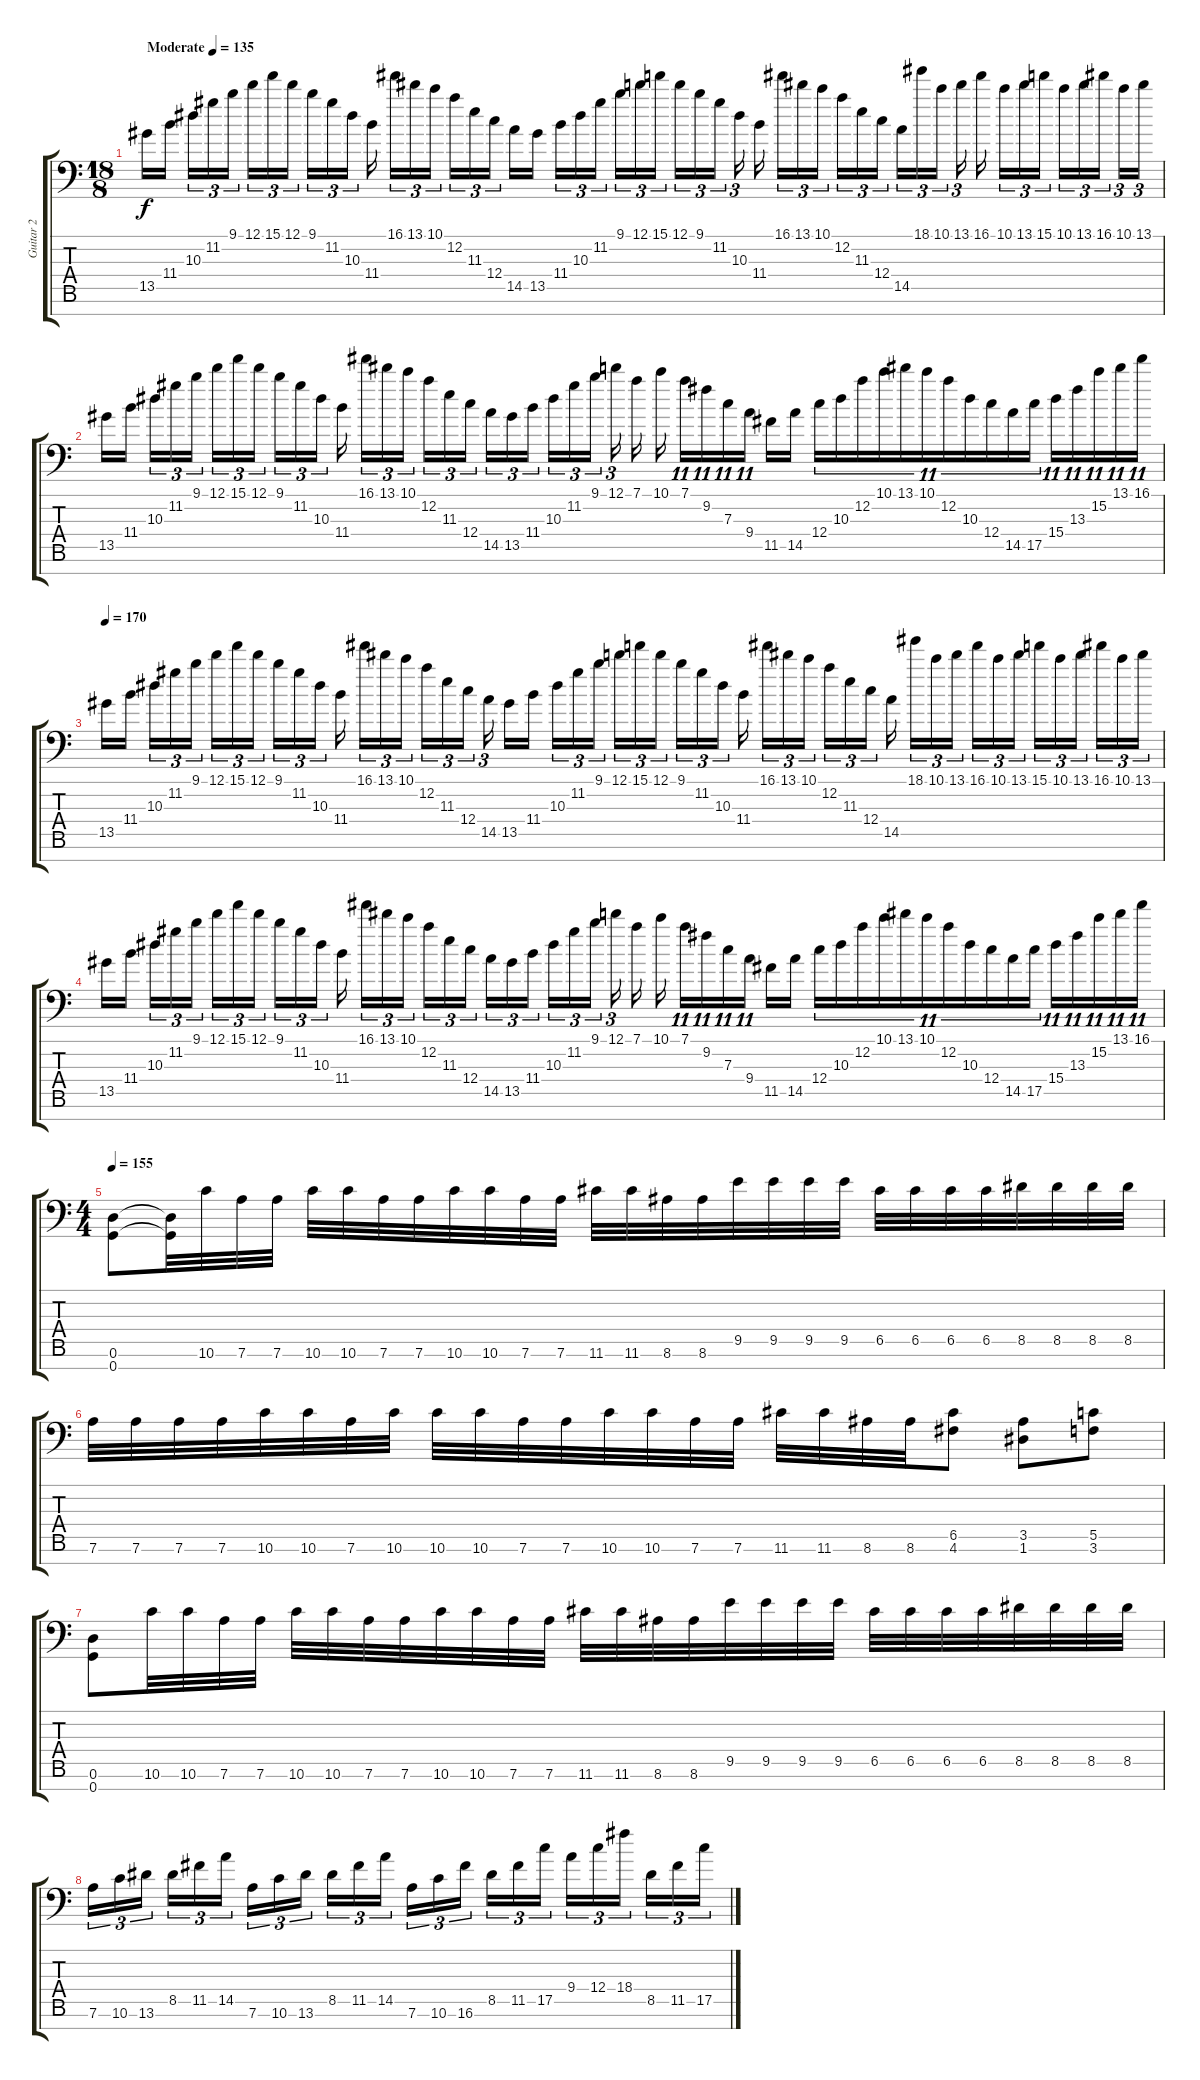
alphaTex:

\track ("Guitar 2" "Guitar 2") {instrument distortionguitar}
\staff {score tabs}
\tuning (D4 A3 F3 C3 G2 D2 G1) {hide}
\ts (18 8)
\tempo (135 "Moderate")
\tempo 190
\tempo 180
\tempo (135 "Moderate")
\clef f4
\ks c
13.5.16{dy f instrument distortionguitar} 11.4.16{beam splitsecondary} 10.3.16{tu (3 2)} 11.2.16{tu (3 2)} 9.1.16{tu (3 2) beam splitsecondary} 12.1.16{tu (3 2)} 15.1.16{tu (3 2)} 12.1.16{tu (3 2)} 9.1.16{tu (3 2)} 11.2.16{tu (3 2)} 10.3.16{tu (3 2) beam splitsecondary} 11.4.16{beam splitsecondary} 16.1.16{tu (3 2)} 13.1.16{tu (3 2)} 10.1.16{tu (3 2) beam splitsecondary} 12.2.16{tu (3 2)} 11.3.16{tu (3 2)} 12.4.16{tu (3 2) beam splitsecondary} 14.5.16 13.5.16{beam splitsecondary} 11.4.16{tu (3 2)} 10.3.16{tu (3 2)} 11.2.16{tu (3 2) beam splitsecondary} 9.1.16{tu (3 2)} 12.1.16{tu (3 2)} 15.1.16{tu (3 2) beam splitsecondary} 12.1.16{tu (3 2)} 9.1.16{tu (3 2)} 11.2.16{tu (3 2) beam splitsecondary} 10.3.16{tu (3 2) beam splitsecondary} 11.4.16{beam splitsecondary} 16.1.16{tu (3 2)} 13.1.16{tu (3 2)} 10.1.16{tu (3 2) beam splitsecondary} 12.2.16{tu (3 2)} 11.3.16{tu (3 2)} 12.4.16{tu (3 2) beam splitsecondary} 14.5.16{tu (3 2)} 18.1.16{tu (3 2)} 10.1.16{tu (3 2) beam splitsecondary} 13.1.16{tu (3 2)} 16.1.16 10.1.16{tu (3 2)} 13.1.16{tu (3 2)} 15.1.16{tu (3 2) beam splitsecondary} 10.1.16{tu (3 2)} 13.1.16{tu (3 2)} 16.1.16{tu (3 2) beam splitsecondary} 10.1.16{tu (3 2)} 13.1.16{tu (3 2)} |
13.5.16 11.4.16{beam splitsecondary} 10.3.16{tu (3 2)} 11.2.16{tu (3 2)} 9.1.16{tu (3 2) beam splitsecondary} 12.1.16{tu (3 2)} 15.1.16{tu (3 2)} 12.1.16{tu (3 2)} 9.1.16{tu (3 2)} 11.2.16{tu (3 2)} 10.3.16{tu (3 2) beam splitsecondary} 11.4.16{beam splitsecondary} 16.1.16{tu (3 2)} 13.1.16{tu (3 2)} 10.1.16{tu (3 2) beam splitsecondary} 12.2.16{tu (3 2)} 11.3.16{tu (3 2)} 12.4.16{tu (3 2) beam splitsecondary} 14.5.16{tu (3 2)} 13.5.16{tu (3 2)} 11.4.16{tu (3 2) beam splitsecondary} 10.3.16{tu (3 2)} 11.2.16{tu (3 2)} 9.1.16{tu (3 2) beam splitsecondary} 12.1.16{tu (3 2)} 7.1.16 10.1.16{beam splitsecondary} 7.1.16{tu (11 8)} 9.2.16{tu (11 8)} 7.3.16{tu (11 8)} 9.4.16{tu (11 8) beam splitsecondary} 11.5.16 14.5.16 12.4.16{tu (11 8)} 10.3.16{tu (11 8)} 12.2.16{tu (11 8)} 10.1.16{tu (11 8)} 13.1.16{tu (11 8)} 10.1.16{tu (11 8)} 12.2.16{tu (11 8)} 10.3.16{tu (11 8)} 12.4.16{tu (11 8)} 14.5.16{tu (11 8)} 17.5.16{tu (11 8) beam splitsecondary} 15.4.16{tu (11 8)} 13.3.16{tu (11 8)} 15.2.16{tu (11 8)} 13.1.16{tu (11 8)} 16.1.16{tu (11 8)} |
\tempo 170
13.5.16 11.4.16{beam splitsecondary} 10.3.16{tu (3 2)} 11.2.16{tu (3 2)} 9.1.16{tu (3 2) beam splitsecondary} 12.1.16{tu (3 2)} 15.1.16{tu (3 2)} 12.1.16{tu (3 2)} 9.1.16{tu (3 2)} 11.2.16{tu (3 2)} 10.3.16{tu (3 2) beam splitsecondary} 11.4.16{beam splitsecondary} 16.1.16{tu (3 2)} 13.1.16{tu (3 2)} 10.1.16{tu (3 2) beam splitsecondary} 12.2.16{tu (3 2)} 11.3.16{tu (3 2)} 12.4.16{tu (3 2) beam splitsecondary} 14.5.16{tu (3 2) beam splitsecondary} 13.5.16 11.4.16{beam splitsecondary} 10.3.16{tu (3 2)} 11.2.16{tu (3 2)} 9.1.16{tu (3 2) beam splitsecondary} 12.1.16{tu (3 2)} 15.1.16{tu (3 2)} 12.1.16{tu (3 2) beam splitsecondary} 9.1.16{tu (3 2)} 11.2.16{tu (3 2)} 10.3.16{tu (3 2) beam splitsecondary} 11.4.16{beam splitsecondary} 16.1.16{tu (3 2)} 13.1.16{tu (3 2)} 10.1.16{tu (3 2) beam splitsecondary} 12.2.16{tu (3 2)} 11.3.16{tu (3 2)} 12.4.16{tu (3 2) beam splitsecondary} 14.5.16{beam splitsecondary} 18.1.16{tu (3 2)} 10.1.16{tu (3 2)} 13.1.16{tu (3 2) beam splitsecondary} 16.1.16{tu (3 2)} 10.1.16{tu (3 2)} 13.1.16{tu (3 2) beam splitsecondary} 15.1.16{tu (3 2)} 10.1.16{tu (3 2)} 13.1.16{tu (3 2) beam splitsecondary} 16.1.16{tu (3 2)} 10.1.16{tu (3 2)} 13.1.16{tu (3 2)} |
13.5.16 11.4.16{beam splitsecondary} 10.3.16{tu (3 2)} 11.2.16{tu (3 2)} 9.1.16{tu (3 2) beam splitsecondary} 12.1.16{tu (3 2)} 15.1.16{tu (3 2)} 12.1.16{tu (3 2)} 9.1.16{tu (3 2)} 11.2.16{tu (3 2)} 10.3.16{tu (3 2) beam splitsecondary} 11.4.16{beam splitsecondary} 16.1.16{tu (3 2)} 13.1.16{tu (3 2)} 10.1.16{tu (3 2) beam splitsecondary} 12.2.16{tu (3 2)} 11.3.16{tu (3 2)} 12.4.16{tu (3 2) beam splitsecondary} 14.5.16{tu (3 2)} 13.5.16{tu (3 2)} 11.4.16{tu (3 2) beam splitsecondary} 10.3.16{tu (3 2)} 11.2.16{tu (3 2)} 9.1.16{tu (3 2) beam splitsecondary} 12.1.16{tu (3 2)} 7.1.16 10.1.16{beam splitsecondary} 7.1.16{tu (11 8)} 9.2.16{tu (11 8)} 7.3.16{tu (11 8)} 9.4.16{tu (11 8) beam splitsecondary} 11.5.16 14.5.16 12.4.16{tu (11 8)} 10.3.16{tu (11 8)} 12.2.16{tu (11 8)} 10.1.16{tu (11 8)} 13.1.16{tu (11 8)} 10.1.16{tu (11 8)} 12.2.16{tu (11 8)} 10.3.16{tu (11 8)} 12.4.16{tu (11 8)} 14.5.16{tu (11 8)} 17.5.16{tu (11 8) beam splitsecondary} 15.4.16{tu (11 8)} 13.3.16{tu (11 8)} 15.2.16{tu (11 8)} 13.1.16{tu (11 8)} 16.1.16{tu (11 8)} |
\ts (4 4)
\tempo 155
(0.6 0.7).8 (0.6{t} 0.7{t}).32 10.6.32 7.6.32 7.6.32 10.6.32 10.6.32 7.6.32 7.6.32 10.6.32 10.6.32 7.6.32 7.6.32 11.6.32 11.6.32 8.6.32 8.6.32 9.5.32 9.5.32 9.5.32 9.5.32 6.5.32 6.5.32 6.5.32 6.5.32 8.5.32 8.5.32 8.5.32 8.5.32 |
7.6.32 7.6.32 7.6.32 7.6.32 10.6.32 10.6.32 7.6.32 10.6.32 10.6.32 10.6.32 7.6.32 7.6.32 10.6.32 10.6.32 7.6.32 7.6.32 11.6.32 11.6.32 8.6.32 8.6.32 (6.5 4.6).8 (3.5 1.6).8 (5.5 3.6).8 |
(0.6 0.7).8 10.6.32 10.6.32 7.6.32 7.6.32 10.6.32 10.6.32 7.6.32 7.6.32 10.6.32 10.6.32 7.6.32 7.6.32 11.6.32 11.6.32 8.6.32 8.6.32 9.5.32 9.5.32 9.5.32 9.5.32 6.5.32 6.5.32 6.5.32 6.5.32 8.5.32 8.5.32 8.5.32 8.5.32 |
7.6.16{tu (3 2)} 10.6.16{tu (3 2)} 13.6.16{tu (3 2) beam splitsecondary} 8.5.16{tu (3 2)} 11.5.16{tu (3 2)} 14.5.16{tu (3 2)} 7.6.16{tu (3 2)} 10.6.16{tu (3 2)} 13.6.16{tu (3 2) beam splitsecondary} 8.5.16{tu (3 2)} 11.5.16{tu (3 2)} 14.5.16{tu (3 2)} 7.6.16{tu (3 2)} 10.6.16{tu (3 2)} 16.6.16{tu (3 2) beam splitsecondary} 8.5.16{tu (3 2)} 11.5.16{tu (3 2)} 17.5.16{tu (3 2)} 9.4.16{tu (3 2)} 12.4.16{tu (3 2)} 18.4.16{tu (3 2) beam splitsecondary} 8.5.16{tu (3 2)} 11.5.16{tu (3 2)} 17.5.16{tu (3 2)}
